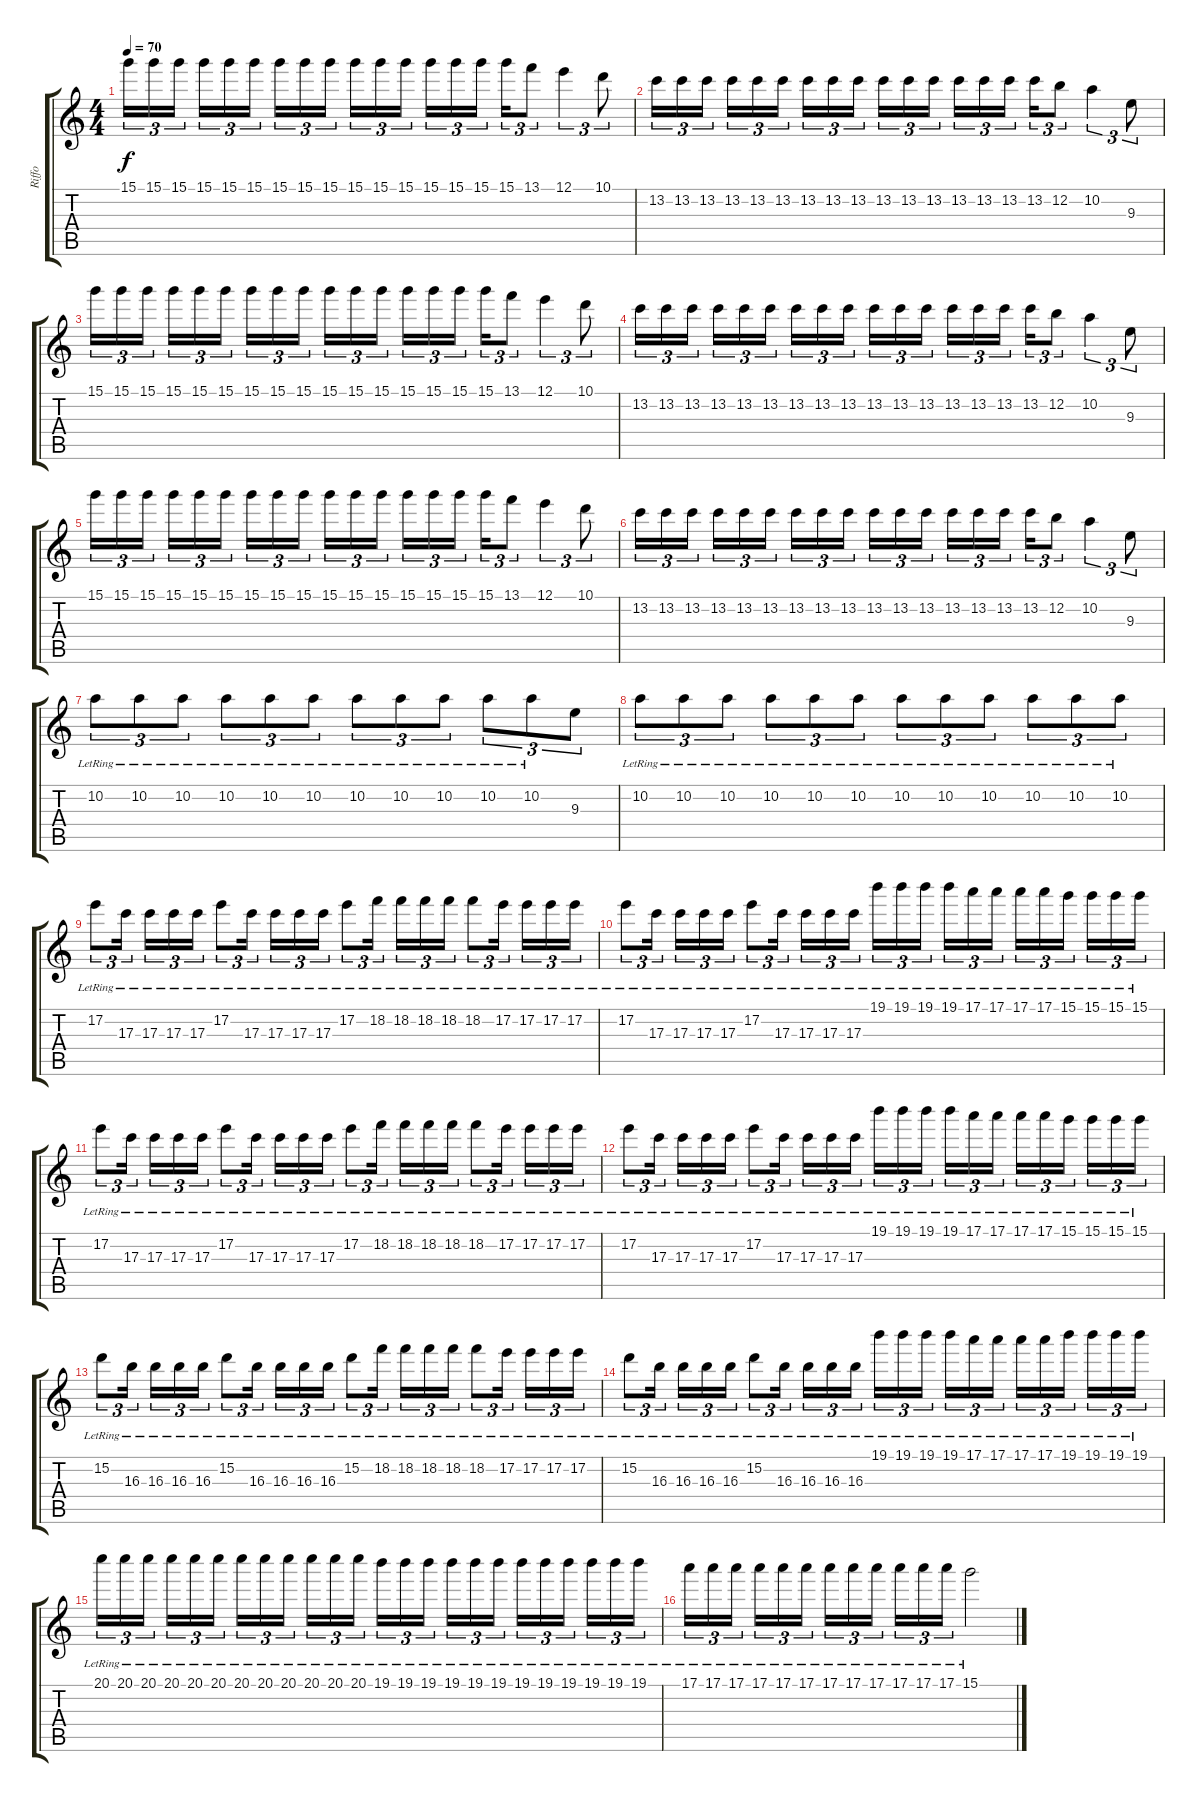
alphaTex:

\track ("Riffo" "Riffo") {instrument electricguitarclean}
\staff {score tabs}
\tuning (E4 B3 G3 D3 A2 E2) {hide}
\ts (4 4)
\tempo 70
\clef g2
\ks c
15.1.16{tu (3 2) dy f} 15.1.16{tu (3 2)} 15.1.16{tu (3 2) beam splitsecondary} 15.1.16{tu (3 2)} 15.1.16{tu (3 2)} 15.1.16{tu (3 2)} 15.1.16{tu (3 2)} 15.1.16{tu (3 2)} 15.1.16{tu (3 2) beam splitsecondary} 15.1.16{tu (3 2)} 15.1.16{tu (3 2)} 15.1.16{tu (3 2)} 15.1.16{tu (3 2)} 15.1.16{tu (3 2)} 15.1.16{tu (3 2) beam splitsecondary} 15.1.16{tu (3 2)} 13.1.8{tu (3 2)} 12.1.4{tu (3 2)} 10.1.8{tu (3 2)} |
13.2.16{tu (3 2)} 13.2.16{tu (3 2)} 13.2.16{tu (3 2) beam splitsecondary} 13.2.16{tu (3 2)} 13.2.16{tu (3 2)} 13.2.16{tu (3 2)} 13.2.16{tu (3 2)} 13.2.16{tu (3 2)} 13.2.16{tu (3 2) beam splitsecondary} 13.2.16{tu (3 2)} 13.2.16{tu (3 2)} 13.2.16{tu (3 2)} 13.2.16{tu (3 2)} 13.2.16{tu (3 2)} 13.2.16{tu (3 2) beam splitsecondary} 13.2.16{tu (3 2)} 12.2.8{tu (3 2)} 10.2.4{tu (3 2)} 9.3.8{tu (3 2)} |
15.1.16{tu (3 2)} 15.1.16{tu (3 2)} 15.1.16{tu (3 2) beam splitsecondary} 15.1.16{tu (3 2)} 15.1.16{tu (3 2)} 15.1.16{tu (3 2)} 15.1.16{tu (3 2)} 15.1.16{tu (3 2)} 15.1.16{tu (3 2) beam splitsecondary} 15.1.16{tu (3 2)} 15.1.16{tu (3 2)} 15.1.16{tu (3 2)} 15.1.16{tu (3 2)} 15.1.16{tu (3 2)} 15.1.16{tu (3 2) beam splitsecondary} 15.1.16{tu (3 2)} 13.1.8{tu (3 2)} 12.1.4{tu (3 2)} 10.1.8{tu (3 2)} |
13.2.16{tu (3 2)} 13.2.16{tu (3 2)} 13.2.16{tu (3 2) beam splitsecondary} 13.2.16{tu (3 2)} 13.2.16{tu (3 2)} 13.2.16{tu (3 2)} 13.2.16{tu (3 2)} 13.2.16{tu (3 2)} 13.2.16{tu (3 2) beam splitsecondary} 13.2.16{tu (3 2)} 13.2.16{tu (3 2)} 13.2.16{tu (3 2)} 13.2.16{tu (3 2)} 13.2.16{tu (3 2)} 13.2.16{tu (3 2) beam splitsecondary} 13.2.16{tu (3 2)} 12.2.8{tu (3 2)} 10.2.4{tu (3 2)} 9.3.8{tu (3 2)} |
15.1.16{tu (3 2)} 15.1.16{tu (3 2)} 15.1.16{tu (3 2) beam splitsecondary} 15.1.16{tu (3 2)} 15.1.16{tu (3 2)} 15.1.16{tu (3 2)} 15.1.16{tu (3 2)} 15.1.16{tu (3 2)} 15.1.16{tu (3 2) beam splitsecondary} 15.1.16{tu (3 2)} 15.1.16{tu (3 2)} 15.1.16{tu (3 2)} 15.1.16{tu (3 2)} 15.1.16{tu (3 2)} 15.1.16{tu (3 2) beam splitsecondary} 15.1.16{tu (3 2)} 13.1.8{tu (3 2)} 12.1.4{tu (3 2)} 10.1.8{tu (3 2)} |
13.2.16{tu (3 2)} 13.2.16{tu (3 2)} 13.2.16{tu (3 2) beam splitsecondary} 13.2.16{tu (3 2)} 13.2.16{tu (3 2)} 13.2.16{tu (3 2)} 13.2.16{tu (3 2)} 13.2.16{tu (3 2)} 13.2.16{tu (3 2) beam splitsecondary} 13.2.16{tu (3 2)} 13.2.16{tu (3 2)} 13.2.16{tu (3 2)} 13.2.16{tu (3 2)} 13.2.16{tu (3 2)} 13.2.16{tu (3 2) beam splitsecondary} 13.2.16{tu (3 2)} 12.2.8{tu (3 2)} 10.2.4{tu (3 2)} 9.3.8{tu (3 2)} |
10.2{lr}.8{tu (3 2)} 10.2{lr}.8{tu (3 2)} 10.2{lr}.8{tu (3 2)} 10.2{lr}.8{tu (3 2)} 10.2{lr}.8{tu (3 2)} 10.2{lr}.8{tu (3 2)} 10.2{lr}.8{tu (3 2)} 10.2{lr}.8{tu (3 2)} 10.2{lr}.8{tu (3 2)} 10.2{lr}.8{tu (3 2)} 10.2{lr}.8{tu (3 2)} 9.3.8{tu (3 2)} |
10.2{lr}.8{tu (3 2)} 10.2{lr}.8{tu (3 2)} 10.2{lr}.8{tu (3 2)} 10.2{lr}.8{tu (3 2)} 10.2{lr}.8{tu (3 2)} 10.2{lr}.8{tu (3 2)} 10.2{lr}.8{tu (3 2)} 10.2{lr}.8{tu (3 2)} 10.2{lr}.8{tu (3 2)} 10.2{lr}.8{tu (3 2)} 10.2{lr}.8{tu (3 2)} 10.2{lr}.8{tu (3 2)} |
17.2{lr}.8{tu (3 2)} 17.3{lr}.16{tu (3 2) beam splitsecondary} 17.3{lr}.16{tu (3 2)} 17.3{lr}.16{tu (3 2)} 17.3{lr}.16{tu (3 2)} 17.2{lr}.8{tu (3 2)} 17.3{lr}.16{tu (3 2) beam splitsecondary} 17.3{lr}.16{tu (3 2)} 17.3{lr}.16{tu (3 2)} 17.3{lr}.16{tu (3 2)} 17.2{lr}.8{tu (3 2)} 18.2{lr}.16{tu (3 2) beam splitsecondary} 18.2{lr}.16{tu (3 2)} 18.2{lr}.16{tu (3 2)} 18.2{lr}.16{tu (3 2)} 18.2{lr}.8{tu (3 2)} 17.2{lr}.16{tu (3 2) beam splitsecondary} 17.2{lr}.16{tu (3 2)} 17.2{lr}.16{tu (3 2)} 17.2{lr}.16{tu (3 2)} |
17.2{lr}.8{tu (3 2)} 17.3{lr}.16{tu (3 2) beam splitsecondary} 17.3{lr}.16{tu (3 2)} 17.3{lr}.16{tu (3 2)} 17.3{lr}.16{tu (3 2)} 17.2{lr}.8{tu (3 2)} 17.3{lr}.16{tu (3 2) beam splitsecondary} 17.3{lr}.16{tu (3 2)} 17.3{lr}.16{tu (3 2)} 17.3{lr}.16{tu (3 2)} 19.1{lr}.16{tu (3 2)} 19.1{lr}.16{tu (3 2)} 19.1{lr}.16{tu (3 2) beam splitsecondary} 19.1{lr}.16{tu (3 2)} 17.1{lr}.16{tu (3 2)} 17.1{lr}.16{tu (3 2)} 17.1{lr}.16{tu (3 2)} 17.1{lr}.16{tu (3 2)} 15.1{lr}.16{tu (3 2) beam splitsecondary} 15.1{lr}.16{tu (3 2)} 15.1{lr}.16{tu (3 2)} 15.1{lr}.16{tu (3 2)} |
17.2{lr}.8{tu (3 2)} 17.3{lr}.16{tu (3 2) beam splitsecondary} 17.3{lr}.16{tu (3 2)} 17.3{lr}.16{tu (3 2)} 17.3{lr}.16{tu (3 2)} 17.2{lr}.8{tu (3 2)} 17.3{lr}.16{tu (3 2) beam splitsecondary} 17.3{lr}.16{tu (3 2)} 17.3{lr}.16{tu (3 2)} 17.3{lr}.16{tu (3 2)} 17.2{lr}.8{tu (3 2)} 18.2{lr}.16{tu (3 2) beam splitsecondary} 18.2{lr}.16{tu (3 2)} 18.2{lr}.16{tu (3 2)} 18.2{lr}.16{tu (3 2)} 18.2{lr}.8{tu (3 2)} 17.2{lr}.16{tu (3 2) beam splitsecondary} 17.2{lr}.16{tu (3 2)} 17.2{lr}.16{tu (3 2)} 17.2{lr}.16{tu (3 2)} |
17.2{lr}.8{tu (3 2)} 17.3{lr}.16{tu (3 2) beam splitsecondary} 17.3{lr}.16{tu (3 2)} 17.3{lr}.16{tu (3 2)} 17.3{lr}.16{tu (3 2)} 17.2{lr}.8{tu (3 2)} 17.3{lr}.16{tu (3 2) beam splitsecondary} 17.3{lr}.16{tu (3 2)} 17.3{lr}.16{tu (3 2)} 17.3{lr}.16{tu (3 2)} 19.1{lr}.16{tu (3 2)} 19.1{lr}.16{tu (3 2)} 19.1{lr}.16{tu (3 2) beam splitsecondary} 19.1{lr}.16{tu (3 2)} 17.1{lr}.16{tu (3 2)} 17.1{lr}.16{tu (3 2)} 17.1{lr}.16{tu (3 2)} 17.1{lr}.16{tu (3 2)} 15.1{lr}.16{tu (3 2) beam splitsecondary} 15.1{lr}.16{tu (3 2)} 15.1{lr}.16{tu (3 2)} 15.1{lr}.16{tu (3 2)} |
15.2{lr}.8{tu (3 2)} 16.3{lr}.16{tu (3 2) beam splitsecondary} 16.3{lr}.16{tu (3 2)} 16.3{lr}.16{tu (3 2)} 16.3{lr}.16{tu (3 2)} 15.2{lr}.8{tu (3 2)} 16.3{lr}.16{tu (3 2) beam splitsecondary} 16.3{lr}.16{tu (3 2)} 16.3{lr}.16{tu (3 2)} 16.3{lr}.16{tu (3 2)} 15.2{lr}.8{tu (3 2)} 18.2{lr}.16{tu (3 2) beam splitsecondary} 18.2{lr}.16{tu (3 2)} 18.2{lr}.16{tu (3 2)} 18.2{lr}.16{tu (3 2)} 18.2{lr}.8{tu (3 2)} 17.2{lr}.16{tu (3 2) beam splitsecondary} 17.2{lr}.16{tu (3 2)} 17.2{lr}.16{tu (3 2)} 17.2{lr}.16{tu (3 2)} |
15.2{lr}.8{tu (3 2)} 16.3{lr}.16{tu (3 2) beam splitsecondary} 16.3{lr}.16{tu (3 2)} 16.3{lr}.16{tu (3 2)} 16.3{lr}.16{tu (3 2)} 15.2{lr}.8{tu (3 2)} 16.3{lr}.16{tu (3 2) beam splitsecondary} 16.3{lr}.16{tu (3 2)} 16.3{lr}.16{tu (3 2)} 16.3{lr}.16{tu (3 2)} 19.1{lr}.16{tu (3 2)} 19.1{lr}.16{tu (3 2)} 19.1{lr}.16{tu (3 2) beam splitsecondary} 19.1{lr}.16{tu (3 2)} 17.1{lr}.16{tu (3 2)} 17.1{lr}.16{tu (3 2)} 17.1{lr}.16{tu (3 2)} 17.1{lr}.16{tu (3 2)} 19.1{lr}.16{tu (3 2) beam splitsecondary} 19.1{lr}.16{tu (3 2)} 19.1{lr}.16{tu (3 2)} 19.1{lr}.16{tu (3 2)} |
20.1{lr}.16{tu (3 2)} 20.1{lr}.16{tu (3 2)} 20.1{lr}.16{tu (3 2) beam splitsecondary} 20.1{lr}.16{tu (3 2)} 20.1{lr}.16{tu (3 2)} 20.1{lr}.16{tu (3 2)} 20.1{lr}.16{tu (3 2)} 20.1{lr}.16{tu (3 2)} 20.1{lr}.16{tu (3 2) beam splitsecondary} 20.1{lr}.16{tu (3 2)} 20.1{lr}.16{tu (3 2)} 20.1{lr}.16{tu (3 2)} 19.1{lr}.16{tu (3 2)} 19.1{lr}.16{tu (3 2)} 19.1{lr}.16{tu (3 2) beam splitsecondary} 19.1{lr}.16{tu (3 2)} 19.1{lr}.16{tu (3 2)} 19.1{lr}.16{tu (3 2)} 19.1{lr}.16{tu (3 2)} 19.1{lr}.16{tu (3 2)} 19.1{lr}.16{tu (3 2) beam splitsecondary} 19.1{lr}.16{tu (3 2)} 19.1{lr}.16{tu (3 2)} 19.1{lr}.16{tu (3 2)} |
17.1{lr}.16{tu (3 2)} 17.1{lr}.16{tu (3 2)} 17.1{lr}.16{tu (3 2) beam splitsecondary} 17.1{lr}.16{tu (3 2)} 17.1{lr}.16{tu (3 2)} 17.1{lr}.16{tu (3 2)} 17.1{lr}.16{tu (3 2)} 17.1{lr}.16{tu (3 2)} 17.1{lr}.16{tu (3 2) beam splitsecondary} 17.1{lr}.16{tu (3 2)} 17.1{lr}.16{tu (3 2)} 17.1{lr}.16{tu (3 2)} 15.1{lr}.2
